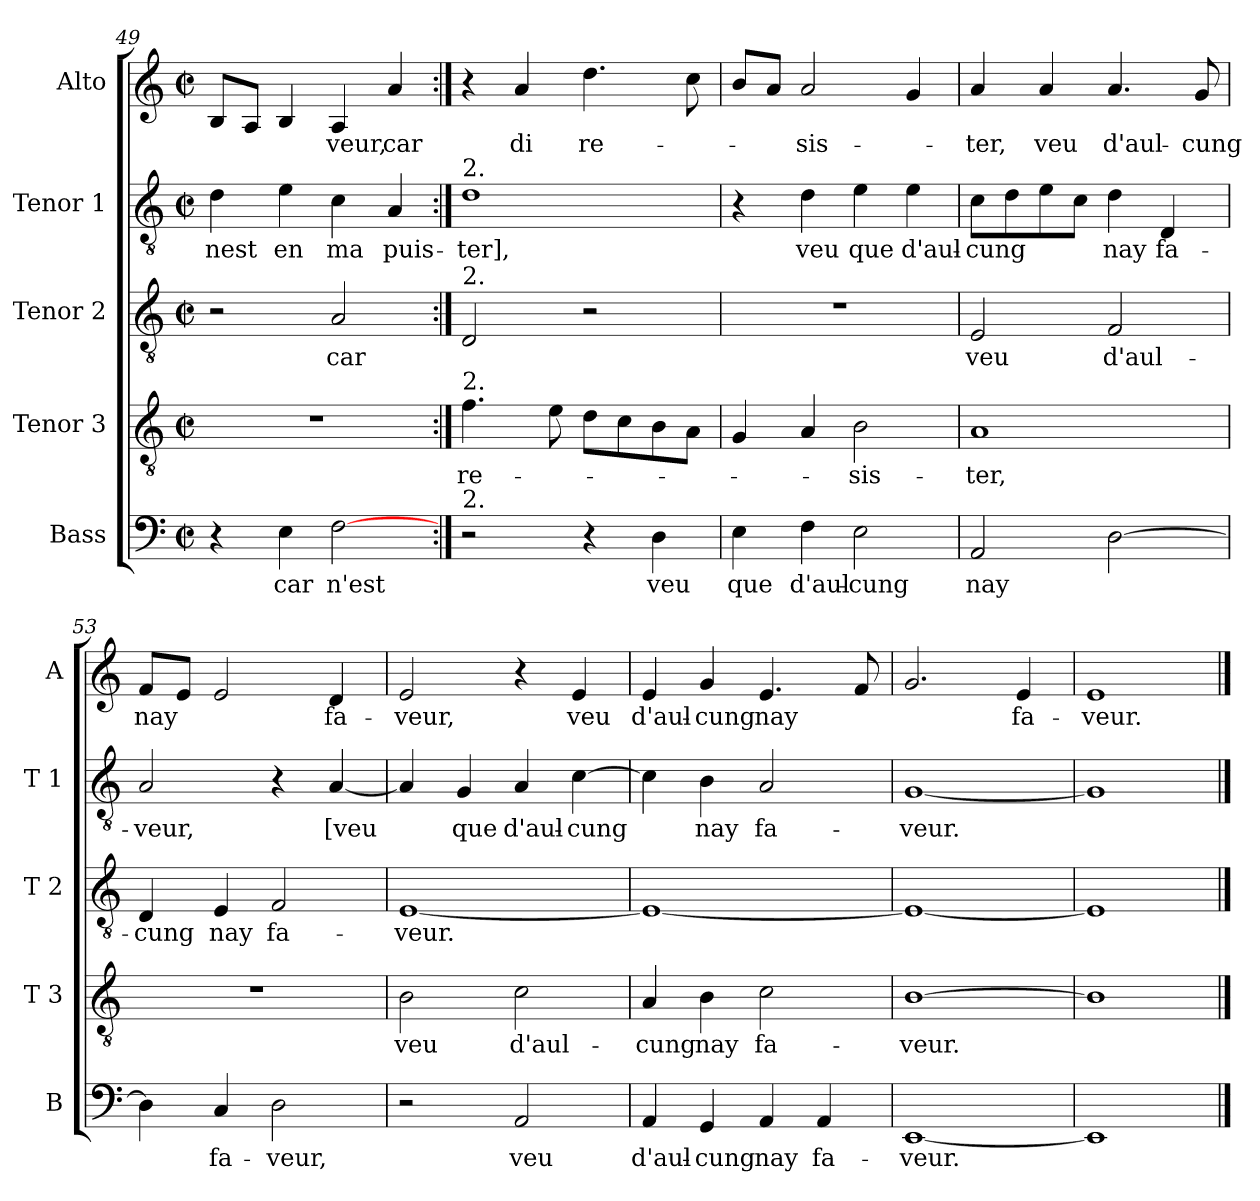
**kern	**text	**kern	**text	**kern	**text	**kern	**text	**kern	**text
*part5	*part5	*part4	*part4	*part3	*part3	*part2	*part2	*part1	*part1
*staff5	*staff5	*staff4	*staff4	*staff3	*staff3	*staff2	*staff2	*staff1	*staff1
*I"Bass	*	*I"Tenor 3	*	*I"Tenor 2	*	*I"Tenor 1	*	*I"Alto	*
*I'B	*	*I'T 3	*	*I'T 2	*	*I'T 1	*	*I'A	*
*clefF4	*	*clefGv2	*	*clefGv2	*	*clefGv2	*	*clefG2	*
*k[]	*	*k[]	*	*k[]	*	*k[]	*	*k[]	*
*C:	*	*C:	*	*C:	*	*C:	*	*C:	*
*M2/2	*	*M2/2	*	*M2/2	*	*M2/2	*	*M2/2	*
*met(c|)	*	*met(c|)	*	*met(c|)	*	*met(c|)	*	*met(c|)	*
=49	=49	=49	=49	=49	=49	=49	=49	=49	=49
4r	.	1r	.	2r	.	4d\	nest	8B/L	.
.	.	.	.	.	.	.	.	8A/J	.
4E\	car	.	.	.	.	4e\	en	4B/	.
[2F\	n'est	.	.	2A/	car	4c\	ma	4A/	-veur,
.	.	.	.	.	.	4A/	puis-	4a/	car
=50:|!	=50:|!	=50:|!	=50:|!	=50:|!	=50:|!	=50:|!	=50:|!	=50:|!	=50:|!
!	!	!	!	!	!	!LO:TX:a:t=2.	!	!	!
!	!	!	!	!LO:TX:a:t=2.	!	!	!	!	!
!	!	!LO:TX:a:t=2.	!	!	!	!	!	!	!
!LO:TX:a:t=2.	!	!	!	!	!	!	!	!	!
2r	.	4.f\	re-	2D/	.	1d	-ter],	4r	.
.	.	.	.	.	.	.	.	4a/	di
.	.	8e\	.	.	.	.	.	.	.
4r	.	8d\L	.	2r	.	.	.	4.dd\	re-
.	.	8c\	.	.	.	.	.	.	.
4D\	veu	8B\	.	.	.	.	.	.	.
.	.	8A\J	.	.	.	.	.	8cc\	.
=51	=51	=51	=51	=51	=51	=51	=51	=51	=51
4E\	que	4G/	.	1r	.	4r	.	8b/L	.
.	.	.	.	.	.	.	.	8a/J	.
4F\	d'aul-	4A/	.	.	.	4d\	veu	2a/	-sis-
2E\	-cung	2B\	-sis-	.	.	4e\	que	.	.
.	.	.	.	.	.	4e\	d'aul-	4g/	.
!!LO:LB:g=z
=52	=52	=52	=52	=52	=52	=52	=52	=52	=52
2AA/	nay	1A	-ter,	2E/	veu	8c\L	-cung	4a/	-ter,
.	.	.	.	.	.	8d\	.	.	.
.	.	.	.	.	.	8e\	.	4a/	veu
.	.	.	.	.	.	8c\J	.	.	.
[2D\	.	.	.	2F/	d'aul-	4d\	nay	4.a/	d'aul-
.	.	.	.	.	.	4D/	fa-	.	.
.	.	.	.	.	.	.	.	8g/	-cung
=53	=53	=53	=53	=53	=53	=53	=53	=53	=53
4D\]	.	1r	.	4D/	-cung	2A/	-veur,	8f/L	nay
.	.	.	.	.	.	.	.	8e/J	.
4C/	fa-	.	.	4E/	nay	.	.	2e/	.
2D\	-veur,	.	.	2F/	fa-	4r	.	.	.
.	.	.	.	.	.	[4A/	[veu	4d/	fa-
=54	=54	=54	=54	=54	=54	=54	=54	=54	=54
2r	.	2B\	veu	[1E	-veur.	4A/]	.	2e/	-veur,
.	.	.	.	.	.	4G/	que	.	.
2AA/	veu	2c\	d'aul-	.	.	4A/	d'aul-	4r	.
.	.	.	.	.	.	[4c\	-cung	4e/	veu
=55	=55	=55	=55	=55	=55	=55	=55	=55	=55
4AA/	d'aul-	4A/	-cung	1E_	.	4c\]	.	4e/	d'aul-
4GG/	-cung	4B\	nay	.	.	4B\	nay	4g/	-cung
4AA/	nay	2c\	fa-	.	.	2A/	fa-	4.e/	nay
4AA/	fa-	.	.	.	.	.	.	.	.
.	.	.	.	.	.	.	.	8f/	.
=56	=56	=56	=56	=56	=56	=56	=56	=56	=56
[1EE	-veur.	[1B	-veur.	1E_	.	[1G	-veur.	2.g/	.
.	.	.	.	.	.	.	.	4e/	fa-
=57	=57	=57	=57	=57	=57	=57	=57	=57	=57
1EE]	.	1B]	.	1E]	.	1G]	.	1e	-veur.
==	==	==	==	==	==	==	==	==	==
*-	*-	*-	*-	*-	*-	*-	*-	*-	*-
